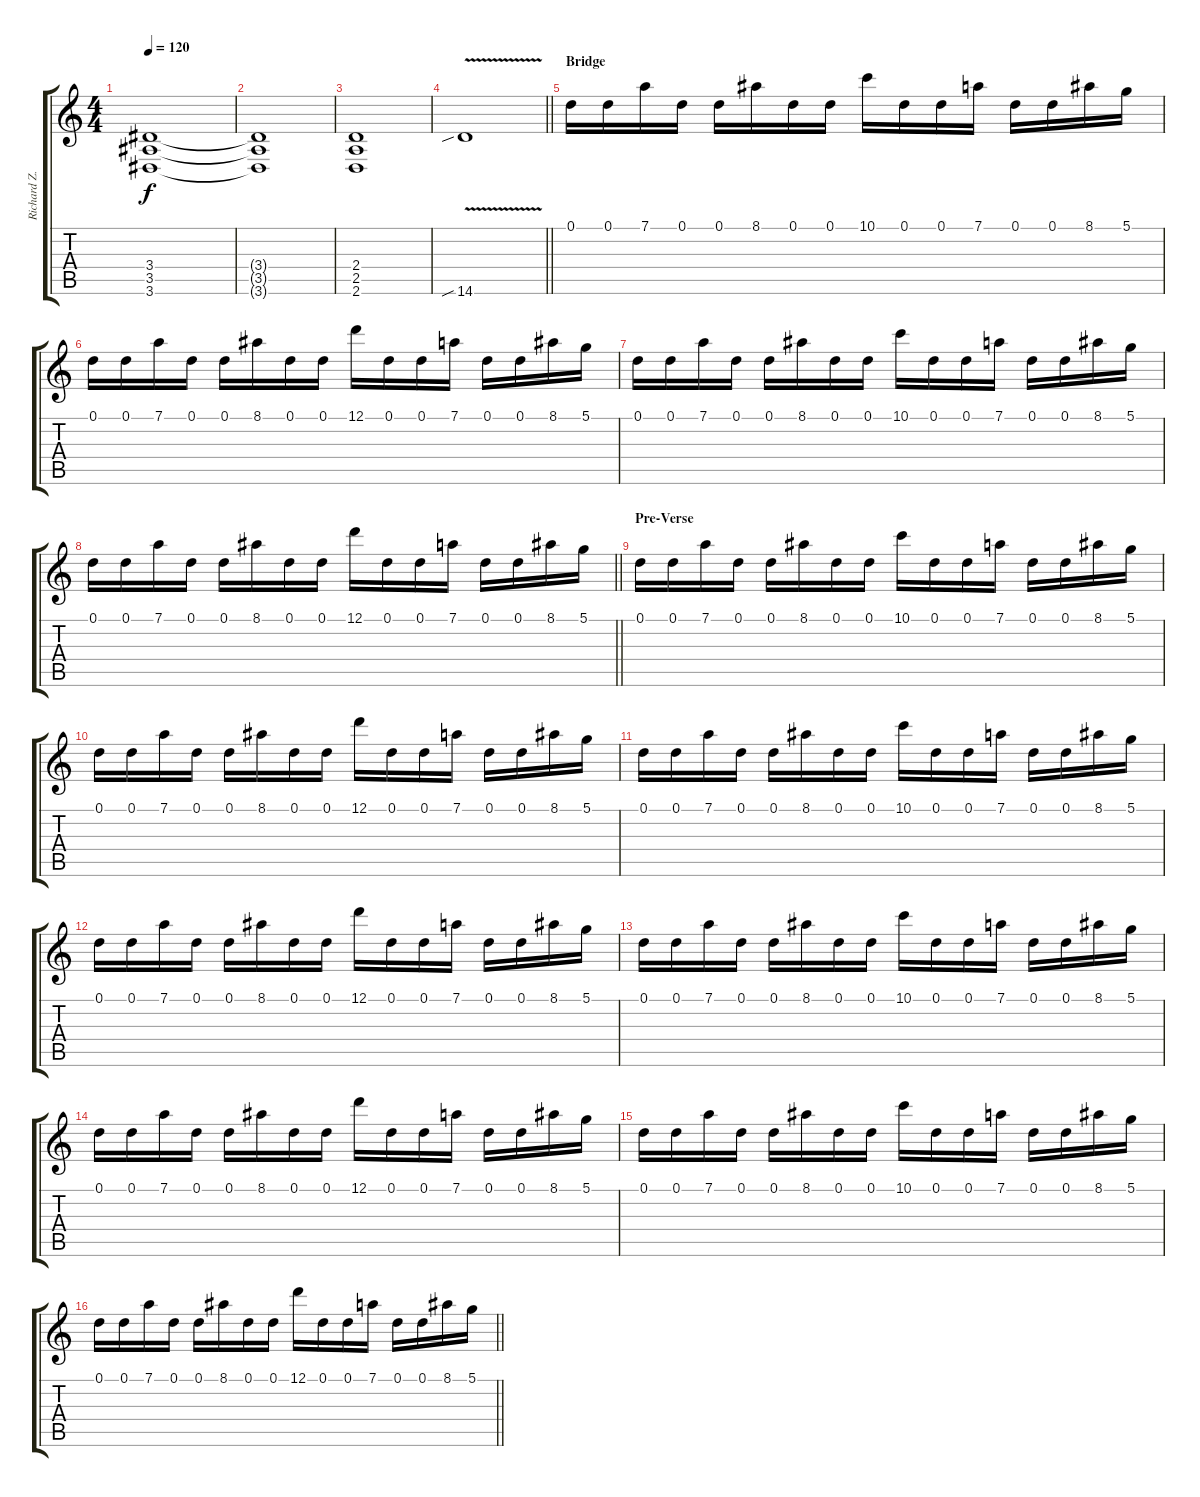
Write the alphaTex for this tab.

\track ("Richard Z. Kruspe" "Richard Z.") {instrument distortionguitar}
\staff {score tabs}
\tuning (D4 A3 F3 C3 G2 C2) {hide}
\ts (4 4)
\tempo 120
\clef g2
\ks c
(3.4 3.5 3.6).1{dy f} |
(3.4{t} 3.5{t} 3.6{t}).1 |
(2.4 2.5 2.6).1 |
\barLineRight lightlight
14.6{v sib}.1 |
\section ("" "Bridge")
0.1.16 0.1.16 7.1.16 0.1.16 0.1.16 8.1.16 0.1.16 0.1.16 10.1.16 0.1.16 0.1.16 7.1.16 0.1.16 0.1.16 8.1.16 5.1.16 |
0.1.16 0.1.16 7.1.16 0.1.16 0.1.16 8.1.16 0.1.16 0.1.16 12.1.16 0.1.16 0.1.16 7.1.16 0.1.16 0.1.16 8.1.16 5.1.16 |
0.1.16 0.1.16 7.1.16 0.1.16 0.1.16 8.1.16 0.1.16 0.1.16 10.1.16 0.1.16 0.1.16 7.1.16 0.1.16 0.1.16 8.1.16 5.1.16 |
\barLineRight lightlight
0.1.16 0.1.16 7.1.16 0.1.16 0.1.16 8.1.16 0.1.16 0.1.16 12.1.16 0.1.16 0.1.16 7.1.16 0.1.16 0.1.16 8.1.16 5.1.16 |
\section ("" "Pre-Verse")
0.1.16 0.1.16 7.1.16 0.1.16 0.1.16 8.1.16 0.1.16 0.1.16 10.1.16 0.1.16 0.1.16 7.1.16 0.1.16 0.1.16 8.1.16 5.1.16 |
0.1.16 0.1.16 7.1.16 0.1.16 0.1.16 8.1.16 0.1.16 0.1.16 12.1.16 0.1.16 0.1.16 7.1.16 0.1.16 0.1.16 8.1.16 5.1.16 |
0.1.16 0.1.16 7.1.16 0.1.16 0.1.16 8.1.16 0.1.16 0.1.16 10.1.16 0.1.16 0.1.16 7.1.16 0.1.16 0.1.16 8.1.16 5.1.16 |
0.1.16 0.1.16 7.1.16 0.1.16 0.1.16 8.1.16 0.1.16 0.1.16 12.1.16 0.1.16 0.1.16 7.1.16 0.1.16 0.1.16 8.1.16 5.1.16 |
0.1.16 0.1.16 7.1.16 0.1.16 0.1.16 8.1.16 0.1.16 0.1.16 10.1.16 0.1.16 0.1.16 7.1.16 0.1.16 0.1.16 8.1.16 5.1.16 |
0.1.16 0.1.16 7.1.16 0.1.16 0.1.16 8.1.16 0.1.16 0.1.16 12.1.16 0.1.16 0.1.16 7.1.16 0.1.16 0.1.16 8.1.16 5.1.16 |
0.1.16 0.1.16 7.1.16 0.1.16 0.1.16 8.1.16 0.1.16 0.1.16 10.1.16 0.1.16 0.1.16 7.1.16 0.1.16 0.1.16 8.1.16 5.1.16 |
\barLineRight lightlight
0.1.16 0.1.16 7.1.16 0.1.16 0.1.16 8.1.16 0.1.16 0.1.16 12.1.16 0.1.16 0.1.16 7.1.16 0.1.16 0.1.16 8.1.16 5.1.16
